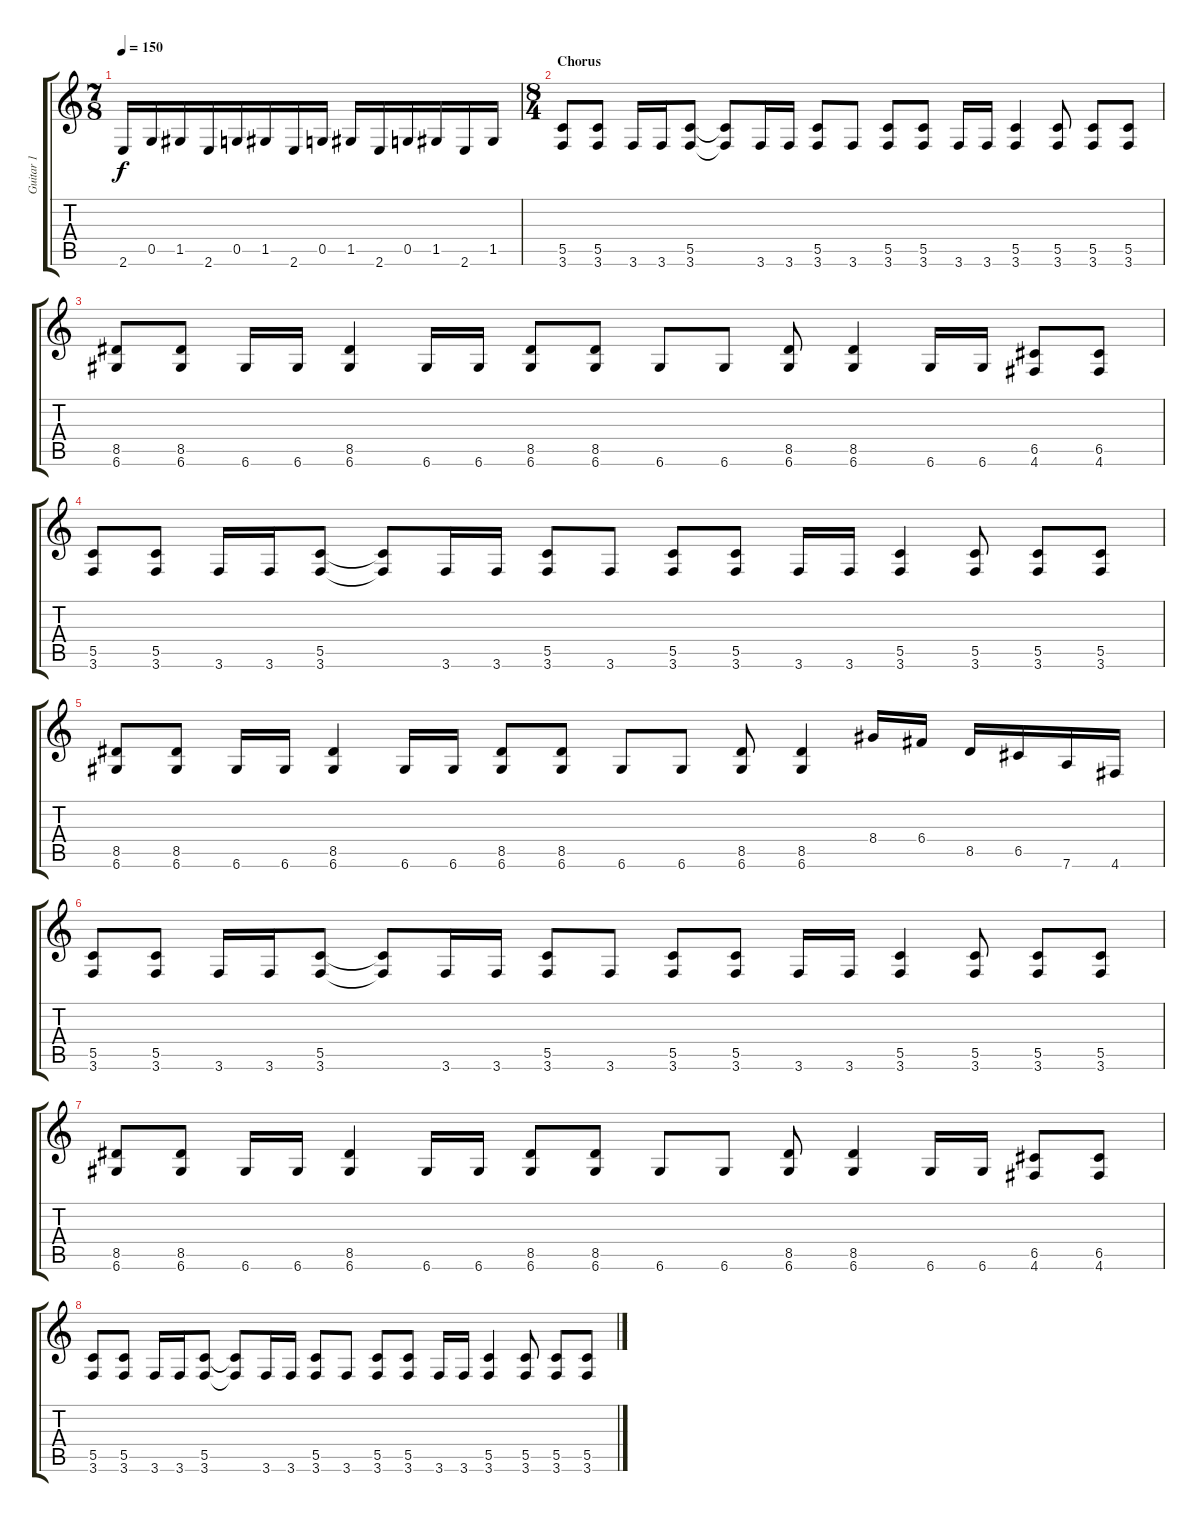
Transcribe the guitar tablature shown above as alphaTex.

\track ("Guitar 1" "Guitar 1") {instrument distortionguitar}
\staff {score tabs}
\tuning (D4 A3 F3 C3 G2 D2) {hide}
\ts (7 8)
\tempo 150
\clef g2
\ks c
2.6.16{dy f} 0.5.16 1.5.16 2.6.16 0.5.16 1.5.16 2.6.16 0.5.16 1.5.16 2.6.16 0.5.16 1.5.16 2.6.16 1.5.16 |
\ts (8 4)
\section ("" "Chorus")
(5.5 3.6).8{balance 8} (5.5 3.6).8 3.6.16 3.6.16 (5.5 3.6).8 (5.5{t} 3.6{t}).8 3.6.16 3.6.16 (5.5 3.6).8 3.6.8 (5.5 3.6).8 (5.5 3.6).8 3.6.16 3.6.16 (5.5 3.6).4 (5.5 3.6).8 (5.5 3.6).8 (5.5 3.6).8 |
(8.5 6.6).8 (8.5 6.6).8 6.6.16 6.6.16 (8.5 6.6).4 6.6.16 6.6.16 (8.5 6.6).8 (8.5 6.6).8 6.6.8 6.6.8 (8.5 6.6).8 (8.5 6.6).4 6.6.16 6.6.16 (6.5 4.6).8 (6.5 4.6).8 |
(5.5 3.6).8 (5.5 3.6).8 3.6.16 3.6.16 (5.5 3.6).8 (5.5{t} 3.6{t}).8 3.6.16 3.6.16 (5.5 3.6).8 3.6.8 (5.5 3.6).8 (5.5 3.6).8 3.6.16 3.6.16 (5.5 3.6).4 (5.5 3.6).8 (5.5 3.6).8 (5.5 3.6).8 |
(8.5 6.6).8 (8.5 6.6).8 6.6.16 6.6.16 (8.5 6.6).4 6.6.16 6.6.16 (8.5 6.6).8 (8.5 6.6).8 6.6.8 6.6.8 (8.5 6.6).8 (8.5 6.6).4 8.4.16 6.4.16 8.5.16 6.5.16 7.6.16 4.6.16 |
(5.5 3.6).8 (5.5 3.6).8 3.6.16 3.6.16 (5.5 3.6).8 (5.5{t} 3.6{t}).8 3.6.16 3.6.16 (5.5 3.6).8 3.6.8 (5.5 3.6).8 (5.5 3.6).8 3.6.16 3.6.16 (5.5 3.6).4 (5.5 3.6).8 (5.5 3.6).8 (5.5 3.6).8 |
(8.5 6.6).8 (8.5 6.6).8 6.6.16 6.6.16 (8.5 6.6).4 6.6.16 6.6.16 (8.5 6.6).8 (8.5 6.6).8 6.6.8 6.6.8 (8.5 6.6).8 (8.5 6.6).4 6.6.16 6.6.16 (6.5 4.6).8 (6.5 4.6).8 |
(5.5 3.6).8 (5.5 3.6).8 3.6.16 3.6.16 (5.5 3.6).8 (5.5{t} 3.6{t}).8 3.6.16 3.6.16 (5.5 3.6).8 3.6.8 (5.5 3.6).8 (5.5 3.6).8 3.6.16 3.6.16 (5.5 3.6).4 (5.5 3.6).8 (5.5 3.6).8 (5.5 3.6).8
